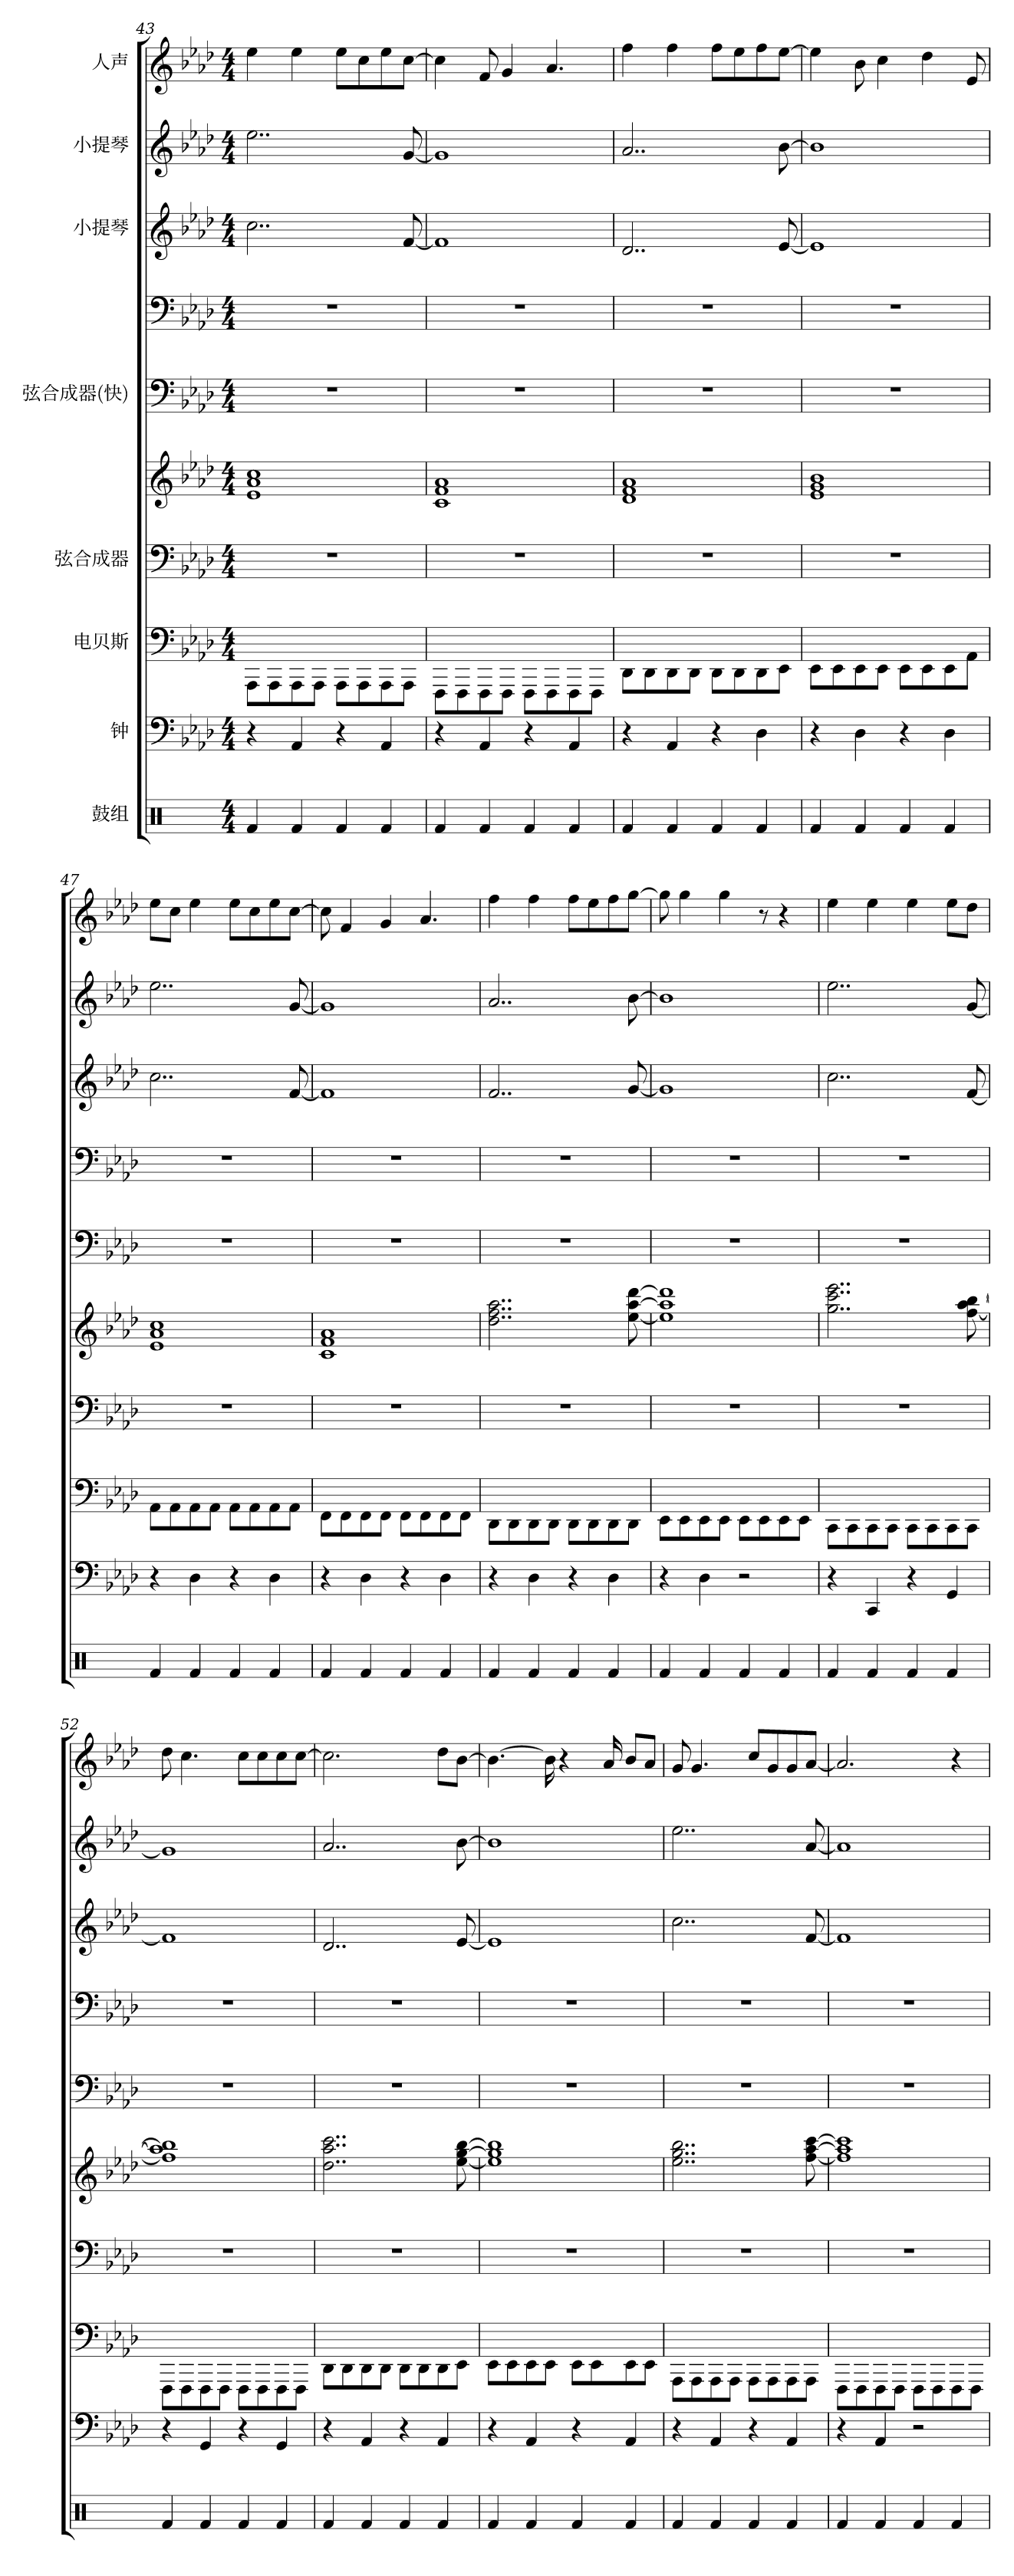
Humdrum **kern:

**kern	**kern	**kern	**kern	**kern	**kern	**kern	**kern	**kern	**kern
*part8	*part7	*part6	*part5	*part5	*part4	*part4	*part3	*part2	*part1
*staff10	*staff9	*staff8	*staff7	*staff6	*staff5	*staff4	*staff3	*staff2	*staff1
*I"鼓组	*I"钟	*I"电贝斯	*I"弦合成器	*	*I"弦合成器(快)	*	*I"小提琴	*I"小提琴	*I"人声
!!LO:PB:g=z
*clefX	*clefF4	*	*clefF4	*clefG2	*clefF4	*clefF4	*clefG2	*clefG2	*clefG2
*	*ITrd-14c-24	*ITrd7c12	*	*	*	*	*	*	*
*k[]	*k[b-e-a-d-]	*k[b-e-a-d-]	*k[b-e-a-d-]	*k[b-e-a-d-]	*k[b-e-a-d-]	*k[b-e-a-d-]	*k[b-e-a-d-]	*k[b-e-a-d-]	*k[b-e-a-d-]
*M4/4	*M4/4	*M4/4	*M4/4	*M4/4	*M4/4	*M4/4	*M4/4	*M4/4	*M4/4
=43	=43	=43	=43	=43	=43	=43	=43	=43	=43
4Rf/	4r	8AAAA-\L	1r	1e- 1a- 1cc	1r	1r	2..cc\	2..ee-\	4ee-\
.	.	8AAAA-\	.	.	.	.	.	.	.
4Rf/	4a-/	8AAAA-\	.	.	.	.	.	.	4ee-\
.	.	8AAAA-\J	.	.	.	.	.	.	.
4Rf/	4r	8AAAA-\L	.	.	.	.	.	.	8ee-\L
.	.	8AAAA-\	.	.	.	.	.	.	8cc\
4Rf/	4a-/	8AAAA-\	.	.	.	.	.	.	8ee-\
.	.	8AAAA-\J	.	.	.	.	[8f/	[8g/	[8cc\J
=44	=44	=44	=44	=44	=44	=44	=44	=44	=44
4Rf/	4r	8FFFF\L	1r	1c 1f 1a-	1r	1r	1f]	1g]	4cc\]
.	.	8FFFF\	.	.	.	.	.	.	.
4Rf/	4a-/	8FFFF\	.	.	.	.	.	.	8f/
.	.	8FFFF\J	.	.	.	.	.	.	4g/
4Rf/	4r	8FFFF\L	.	.	.	.	.	.	.
.	.	8FFFF\	.	.	.	.	.	.	4.a-/
4Rf/	4a-/	8FFFF\	.	.	.	.	.	.	.
.	.	8FFFF\J	.	.	.	.	.	.	.
=45	=45	=45	=45	=45	=45	=45	=45	=45	=45
4Rf/	4r	8DDD-\L	1r	1d- 1f 1a-	1r	1r	2..d-/	2..a-/	4ff\
.	.	8DDD-\	.	.	.	.	.	.	.
4Rf/	4a-/	8DDD-\	.	.	.	.	.	.	4ff\
.	.	8DDD-\J	.	.	.	.	.	.	.
4Rf/	4r	8DDD-\L	.	.	.	.	.	.	8ff\L
.	.	8DDD-\	.	.	.	.	.	.	8ee-\
4Rf/	4dd-\	8DDD-\	.	.	.	.	.	.	8ff\
.	.	8EEE-\J	.	.	.	.	[8e-/	[8b-\	[8ee-\J
=46	=46	=46	=46	=46	=46	=46	=46	=46	=46
4Rf/	4r	8EEE-\L	1r	1e- 1g 1b-	1r	1r	1e-]	1b-]	4ee-\]
.	.	8EEE-\	.	.	.	.	.	.	.
4Rf/	4dd-\	8EEE-\	.	.	.	.	.	.	8b-\
.	.	8EEE-\J	.	.	.	.	.	.	4cc\
4Rf/	4r	8EEE-\L	.	.	.	.	.	.	.
.	.	8EEE-\	.	.	.	.	.	.	4dd-\
4Rf/	4dd-\	8EEE-\	.	.	.	.	.	.	.
.	.	8AAA-\J	.	.	.	.	.	.	8e-/
!!LO:PB:g=z
=47	=47	=47	=47	=47	=47	=47	=47	=47	=47
4Rf/	4r	8AAA-\L	1r	1e- 1a- 1cc	1r	1r	2..cc\	2..ee-\	8ee-\L
.	.	8AAA-\	.	.	.	.	.	.	8cc\J
4Rf/	4dd-\	8AAA-\	.	.	.	.	.	.	4ee-\
.	.	8AAA-\J	.	.	.	.	.	.	.
4Rf/	4r	8AAA-\L	.	.	.	.	.	.	8ee-\L
.	.	8AAA-\	.	.	.	.	.	.	8cc\
4Rf/	4dd-\	8AAA-\	.	.	.	.	.	.	8ee-\
.	.	8AAA-\J	.	.	.	.	[8f/	[8g/	[8cc\J
=48	=48	=48	=48	=48	=48	=48	=48	=48	=48
4Rf/	4r	8FFF\L	1r	1c 1f 1a-	1r	1r	1f]	1g]	8cc\]
.	.	8FFF\	.	.	.	.	.	.	4f/
4Rf/	4dd-\	8FFF\	.	.	.	.	.	.	.
.	.	8FFF\J	.	.	.	.	.	.	4g/
4Rf/	4r	8FFF\L	.	.	.	.	.	.	.
.	.	8FFF\	.	.	.	.	.	.	4.a-/
4Rf/	4dd-\	8FFF\	.	.	.	.	.	.	.
.	.	8FFF\J	.	.	.	.	.	.	.
=49	=49	=49	=49	=49	=49	=49	=49	=49	=49
4Rf/	4r	8DDD-\L	1r	2..dd-\ 2..ff\ 2..aa-\	1r	1r	2..f/	2..a-/	4ff\
.	.	8DDD-\	.	.	.	.	.	.	.
4Rf/	4dd-\	8DDD-\	.	.	.	.	.	.	4ff\
.	.	8DDD-\J	.	.	.	.	.	.	.
4Rf/	4r	8DDD-\L	.	.	.	.	.	.	8ff\L
.	.	8DDD-\	.	.	.	.	.	.	8ee-\
4Rf/	4dd-\	8DDD-\	.	.	.	.	.	.	8ff\
.	.	8DDD-\J	.	[8ee-\ [8aa-\ [8ddd-\	.	.	[8g/	[8b-\	[8gg\J
=50	=50	=50	=50	=50	=50	=50	=50	=50	=50
4Rf/	4r	8EEE-\L	1r	1ee-] 1aa-] 1ddd-]	1r	1r	1g]	1b-]	8gg\]
.	.	8EEE-\	.	.	.	.	.	.	4gg\
4Rf/	4dd-\	8EEE-\	.	.	.	.	.	.	.
.	.	8EEE-\J	.	.	.	.	.	.	4gg\
4Rf/	2r	8EEE-\L	.	.	.	.	.	.	.
.	.	8EEE-\	.	.	.	.	.	.	8r
4Rf/	.	8EEE-\	.	.	.	.	.	.	4r
.	.	8EEE-\J	.	.	.	.	.	.	.
!!LO:PB:g=z
=51	=51	=51	=51	=51	=51	=51	=51	=51	=51
4Rf/	4r	8CCC\L	1r	2..gg\ 2..ccc\ 2..eee-\	1r	1r	2..cc\	2..ee-\	4ee-\
.	.	8CCC\	.	.	.	.	.	.	.
4Rf/	4c/	8CCC\	.	.	.	.	.	.	4ee-\
.	.	8CCC\J	.	.	.	.	.	.	.
4Rf/	4r	8CCC\L	.	.	.	.	.	.	4ee-\
.	.	8CCC\	.	.	.	.	.	.	.
4Rf/	4g/	8CCC\	.	.	.	.	.	.	8ee-\L
.	.	8CCC\J	.	[8ff\ [8aa-\ [8bb-\	.	.	[8f/	[8g/	8dd-\J
=52	=52	=52	=52	=52	=52	=52	=52	=52	=52
4Rf/	4r	8FFFF\L	1r	1ff] 1aa-] 1bb-]	1r	1r	1f]	1g]	8dd-\
.	.	8FFFF\	.	.	.	.	.	.	4.cc\
4Rf/	4g/	8FFFF\	.	.	.	.	.	.	.
.	.	8FFFF\J	.	.	.	.	.	.	.
4Rf/	4r	8FFFF\L	.	.	.	.	.	.	8cc\L
.	.	8FFFF\	.	.	.	.	.	.	8cc\
4Rf/	4g/	8FFFF\	.	.	.	.	.	.	8cc\
.	.	8FFFF\J	.	.	.	.	.	.	[8cc\J
=53	=53	=53	=53	=53	=53	=53	=53	=53	=53
4Rf/	4r	8DDD-\L	1r	2..dd-\ 2..aa-\ 2..ccc\	1r	1r	2..d-/	2..a-/	2.cc\]
.	.	8DDD-\	.	.	.	.	.	.	.
4Rf/	4a-/	8DDD-\	.	.	.	.	.	.	.
.	.	8DDD-\J	.	.	.	.	.	.	.
4Rf/	4r	8DDD-\L	.	.	.	.	.	.	.
.	.	8DDD-\	.	.	.	.	.	.	.
4Rf/	4a-/	8DDD-\	.	.	.	.	.	.	8dd-\L
.	.	8EEE-\J	.	[8ee-\ [8gg\ [8bb-\	.	.	[8e-/	[8b-\	[8b-\J
=54	=54	=54	=54	=54	=54	=54	=54	=54	=54
4Rf/	4r	8EEE-\L	1r	1ee-] 1gg] 1bb-]	1r	1r	1e-]	1b-]	4.b-\_
.	.	8EEE-\	.	.	.	.	.	.	.
4Rf/	4a-/	8EEE-\	.	.	.	.	.	.	.
.	.	8EEE-\J	.	.	.	.	.	.	16b-\]
.	.	.	.	.	.	.	.	.	4r
4Rf/	4r	8EEE-\L	.	.	.	.	.	.	.
.	.	8EEE-\	.	.	.	.	.	.	.
.	.	.	.	.	.	.	.	.	16a-/
4Rf/	4a-/	8EEE-\	.	.	.	.	.	.	8b-/L
.	.	8EEE-\J	.	.	.	.	.	.	8a-/J
!!LO:PB:g=z
=55	=55	=55	=55	=55	=55	=55	=55	=55	=55
4Rf/	4r	8AAAA-\L	1r	2..ee-\ 2..gg\ 2..bb-\	1r	1r	2..cc\	2..ee-\	8g/
.	.	8AAAA-\	.	.	.	.	.	.	4.g/
4Rf/	4a-/	8AAAA-\	.	.	.	.	.	.	.
.	.	8AAAA-\J	.	.	.	.	.	.	.
4Rf/	4r	8AAAA-\L	.	.	.	.	.	.	8cc/L
.	.	8AAAA-\	.	.	.	.	.	.	8g/
4Rf/	4a-/	8AAAA-\	.	.	.	.	.	.	8g/
.	.	8AAAA-\J	.	[8ff\ [8aa-\ [8ccc\	.	.	[8f/	[8a-/	[8a-/J
=56	=56	=56	=56	=56	=56	=56	=56	=56	=56
4Rf/	4r	8FFFF\L	1r	1ff] 1aa-] 1ccc]	1r	1r	1f]	1a-]	2.a-/]
.	.	8FFFF\	.	.	.	.	.	.	.
4Rf/	4a-/	8FFFF\	.	.	.	.	.	.	.
.	.	8FFFF\J	.	.	.	.	.	.	.
4Rf/	2r	8FFFF\L	.	.	.	.	.	.	.
.	.	8FFFF\	.	.	.	.	.	.	.
4Rf/	.	8FFFF\	.	.	.	.	.	.	4r
.	.	8FFFF\J	.	.	.	.	.	.	.
=	=	=	=	=	=	=	=	=	=
*-	*-	*-	*-	*-	*-	*-	*-	*-	*-
